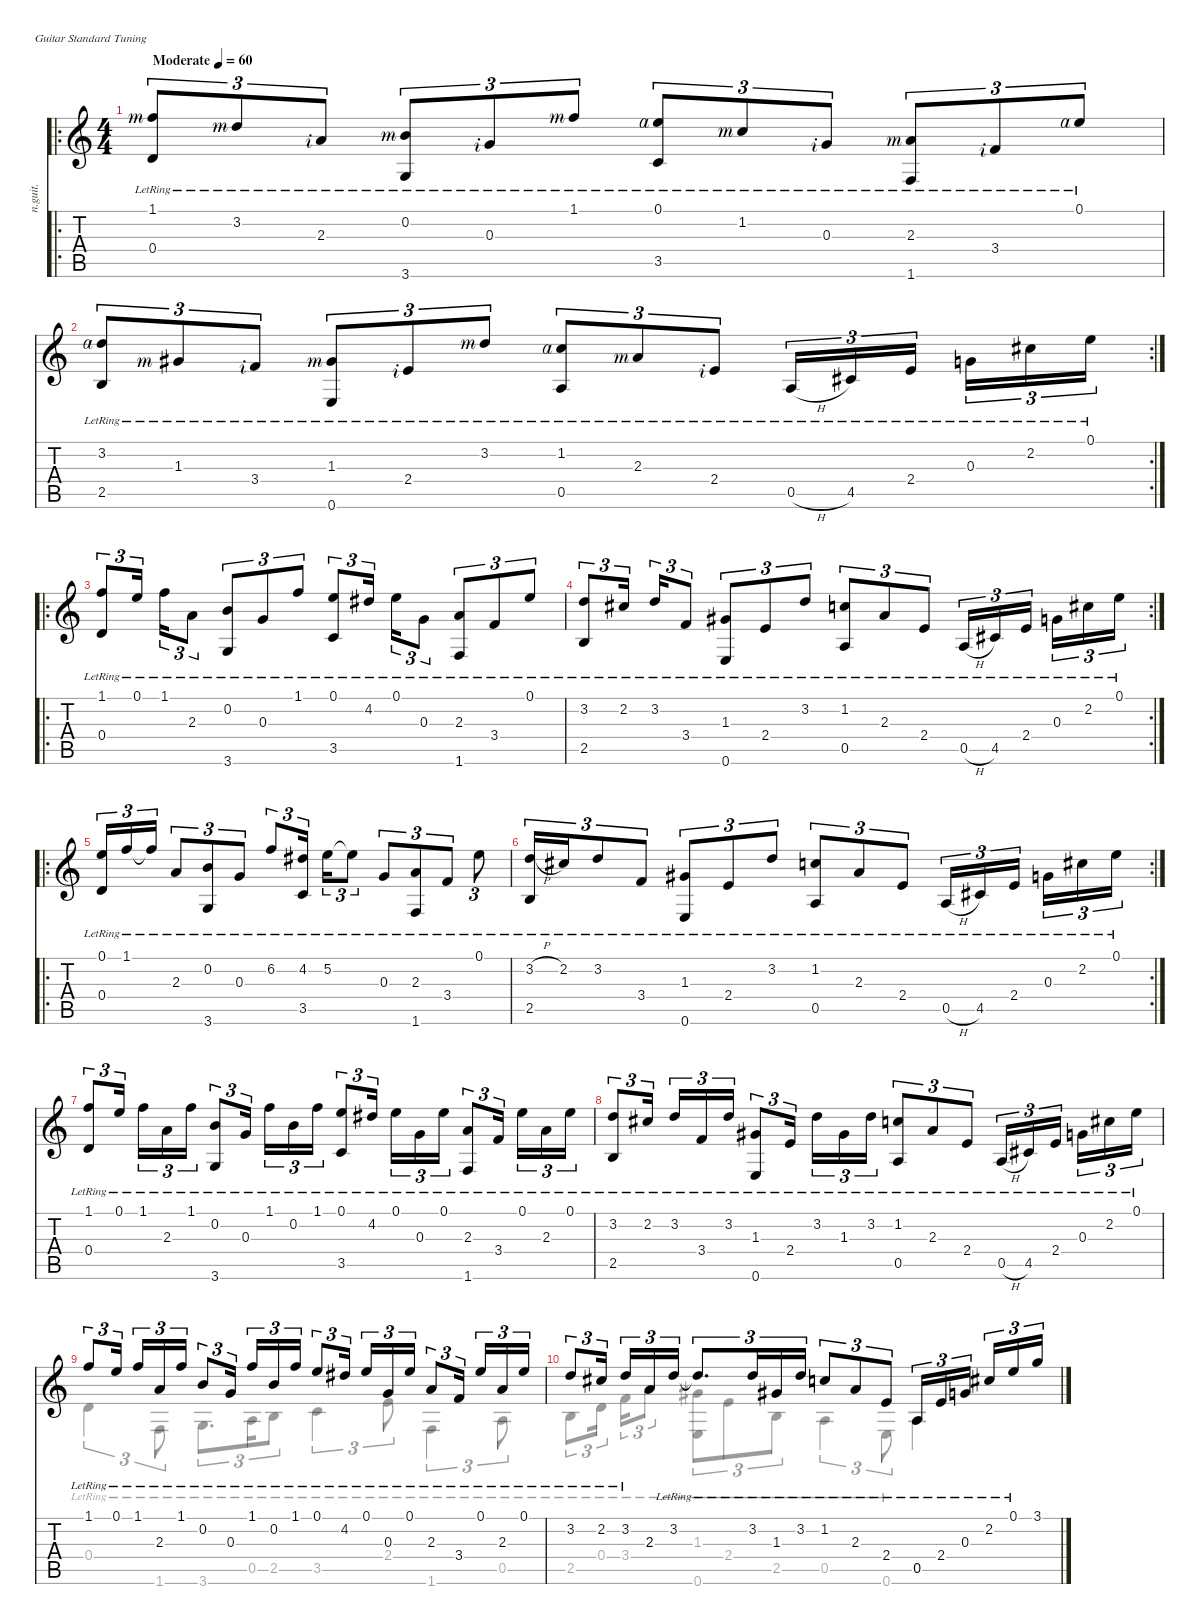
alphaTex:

\defaultSystemsLayout 4
\hideDynamics
\bracketExtendMode nobrackets
\track ("Track 1" "n.guit.") {instrument acousticguitarnylon}
\staff {score tabs}
\tuning (E4 B3 G3 D3 A2 E2)
\voice
\ro
\ts (4 4)
\beaming (8 2 2 2 2)
\tempo (60 "Moderate")
\clef g2
\ks c
(1.1{lr rf 3} 0.4{lr}).8{tu (3 2) dy f instrument acousticguitarnylon beam Up} 3.2{lr rf 3}.8{tu (3 2) beam Up} 2.3{lr rf 2}.8{tu (3 2) beam Up} (0.2{lr rf 3} 3.6{lr}).8{tu (3 2) beam Up} 0.3{lr rf 2}.8{tu (3 2) beam Up} 1.1{lr rf 3}.8{tu (3 2) beam Up} (0.1{lr rf 4} 3.5{lr}).8{tu (3 2) beam Up} 1.2{lr rf 3}.8{tu (3 2) beam Up} 0.3{lr rf 2}.8{tu (3 2) beam Up} (2.3{lr rf 3} 1.6{lr}).8{tu (3 2) beam Up} 3.4{lr rf 2}.8{tu (3 2) beam Up} 0.1{lr rf 4}.8{tu (3 2) beam Up} |
\rc 2
(3.2{lr rf 4} 2.5{lr}).8{tu (3 2) beam Up} 1.3{lr rf 3 acc #}.8{tu (3 2) beam Up} 3.4{lr rf 2}.8{tu (3 2) beam Up} (1.3{lr rf 3 acc #} 0.6{lr}).8{tu (3 2) beam Up} 2.4{lr rf 2}.8{tu (3 2) beam Up} 3.2{lr rf 3}.8{tu (3 2) beam Up} (1.2{lr rf 4} 0.5{lr}).8{tu (3 2) beam Up} 2.3{lr rf 3}.8{tu (3 2) beam Up} 2.4{lr rf 2}.8{tu (3 2) beam Up} 0.5{h lr}.16{tu (3 2) beam Up} 4.5{lr acc #}.16{tu (3 2) beam Up} 2.4{lr}.16{tu (3 2) beam Up} 0.3{lr}.16{tu (3 2) beam Down} 2.2{lr acc #}.16{tu (3 2) beam Down} 0.1{lr}.16{tu (3 2) beam Down} |
\ro
(1.1{lr} 0.4{lr}).8{tu (3 2) beam Up} 0.1{lr}.16{tu (3 2) beam Up} 1.1{lr}.16{tu (3 2) beam Down} 2.3{lr}.8{tu (3 2) beam Down} (0.2{lr} 3.6{lr}).8{tu (3 2) beam Up} 0.3{lr}.8{tu (3 2) beam Up} 1.1{lr}.8{tu (3 2) beam Up} (0.1{lr} 3.5{lr}).8{tu (3 2) beam Up} 4.2{lr acc #}.16{tu (3 2) beam Up} 0.1{lr}.16{tu (3 2) beam Down} 0.3{lr}.8{tu (3 2) beam Down} (2.3{lr} 1.6{lr}).8{tu (3 2) beam Up} 3.4{lr}.8{tu (3 2) beam Up} 0.1{lr}.8{tu (3 2) beam Up} |
\rc 2
(3.2{lr} 2.5{lr}).8{tu (3 2) beam Up} 2.2{lr acc #}.16{tu (3 2) beam Up} 3.2{lr}.16{tu (3 2) beam Up} 3.4{lr}.8{tu (3 2) beam Up} (1.3{lr acc #} 0.6{lr}).8{tu (3 2) beam Up} 2.4{lr}.8{tu (3 2) beam Up} 3.2{lr}.8{tu (3 2) beam Up} (1.2{lr} 0.5{lr}).8{tu (3 2) beam Up} 2.3{lr}.8{tu (3 2) beam Up} 2.4{lr}.8{tu (3 2) beam Up} 0.5{h lr}.16{tu (3 2) beam Up} 4.5{lr acc #}.16{tu (3 2) beam Up} 2.4{lr}.16{tu (3 2) beam Up} 0.3{lr}.16{tu (3 2) beam Down} 2.2{lr acc #}.16{tu (3 2) beam Down} 0.1{lr}.16{tu (3 2) beam Down} |
\ro
(0.4{lr} 0.1).16{tu (3 2) beam Up} 1.1{lr}.16{tu (3 2) beam Up} 1.1{lr t}.16{tu (3 2) beam Up} 2.3{lr}.8{tu (3 2) beam Up} (0.2{lr} 3.6{lr}).8{tu (3 2) beam Up} 0.3{lr}.8{tu (3 2) beam Up} 6.2{lr}.8{tu (3 2) beam Up} (3.5{lr} 4.2{acc #}).16{tu (3 2) beam Up} 5.2{lr}.16{tu (3 2) beam Down} 5.2{lr t}.8{tu (3 2) beam Down} 0.3{lr}.8{tu (3 2) beam Up} (2.3{lr} 1.6{lr}).8{tu (3 2) beam Up} 3.4{lr}.8{tu (3 2) beam Up} 0.1{lr}.8{tu (3 2) beam Down} |
\rc 2
(3.2{h lr} 2.5{lr}).16{tu (3 2) beam Up} 2.2{lr acc #}.16{tu (3 2) beam Up} 3.2{lr}.8{tu (3 2) beam Up} 3.4{lr}.8{tu (3 2) beam Up} (1.3{lr acc #} 0.6{lr}).8{tu (3 2) beam Up} 2.4{lr}.8{tu (3 2) beam Up} 3.2{lr}.8{tu (3 2) beam Up} (1.2{lr} 0.5{lr}).8{tu (3 2) beam Up} 2.3{lr}.8{tu (3 2) beam Up} 2.4{lr}.8{tu (3 2) beam Up} 0.5{h lr}.16{tu (3 2) beam Up} 4.5{lr acc #}.16{tu (3 2) beam Up} 2.4{lr}.16{tu (3 2) beam Up} 0.3{lr}.16{tu (3 2) beam Down} 2.2{lr acc #}.16{tu (3 2) beam Down} 0.1{lr}.16{tu (3 2) beam Down} |
(1.1{lr} 0.4{lr}).8{tu (3 2) beam Up} 0.1{lr}.16{tu (3 2) beam Up} 1.1{lr}.16{tu (3 2) beam Down} 2.3{lr}.16{tu (3 2) beam Down} 1.1{lr}.16{tu (3 2) beam Down} (0.2{lr} 3.6{lr}).8{tu (3 2) beam Up} 0.3{lr}.16{tu (3 2) beam Up} 1.1{lr}.16{tu (3 2) beam Down} 0.2{lr}.16{tu (3 2) beam Down} 1.1{lr}.16{tu (3 2) beam Down} (0.1{lr} 3.5{lr}).8{tu (3 2) beam Up} 4.2{lr acc #}.16{tu (3 2) beam Up} 0.1{lr}.16{tu (3 2) beam Down} 0.3{lr}.16{tu (3 2) beam Down} 0.1{lr}.16{tu (3 2) beam Down} (2.3{lr} 1.6{lr}).8{tu (3 2) beam Up} 3.4{lr}.16{tu (3 2) beam Up} 0.1{lr}.16{tu (3 2) beam Down} 2.3{lr}.16{tu (3 2) beam Down} 0.1{lr}.16{tu (3 2) beam Down} |
(3.2{lr} 2.5{lr}).8{tu (3 2) beam Up} 2.2{lr acc #}.16{tu (3 2) beam Up} 3.2{lr}.16{tu (3 2) beam Up} 3.4{lr}.16{tu (3 2) beam Up} 3.2{lr}.16{tu (3 2) beam Up} (1.3{lr acc #} 0.6{lr}).8{tu (3 2) beam Up} 2.4{lr}.16{tu (3 2) beam Up} 3.2{lr}.16{tu (3 2) beam Down} 1.3{lr acc #}.16{tu (3 2) beam Down} 3.2{lr}.16{tu (3 2) beam Down} (1.2{lr} 0.5{lr}).8{tu (3 2) beam Up} 2.3{lr}.8{tu (3 2) beam Up} 2.4{lr}.8{tu (3 2) beam Up} 0.5{h lr}.16{tu (3 2) beam Up} 4.5{lr acc #}.16{tu (3 2) beam Up} 2.4{lr}.16{tu (3 2) beam Up} 0.3{lr}.16{tu (3 2) beam Down} 2.2{lr acc #}.16{tu (3 2) beam Down} 0.1{lr}.16{tu (3 2) beam Down} |
1.1{lr}.8{tu (3 2) beam Up} 0.1{lr}.16{tu (3 2) beam Up} 1.1{lr}.16{tu (3 2) beam Up} 2.3{lr}.16{tu (3 2) beam Up} 1.1{lr}.16{tu (3 2) beam Up} 0.2{lr}.8{tu (3 2) beam Up} 0.3{lr}.16{tu (3 2) beam Up} 1.1{lr}.16{tu (3 2) beam Up} 0.2{lr}.16{tu (3 2) beam Up} 1.1{lr}.16{tu (3 2) beam Up} 0.1{lr}.8{tu (3 2) beam Up} 4.2{lr acc #}.16{tu (3 2) beam Up} 0.1{lr}.16{tu (3 2) beam Up} 0.3{lr}.16{tu (3 2) beam Up} 0.1{lr}.16{tu (3 2) beam Up} 2.3{lr}.8{tu (3 2) beam Up} 3.4{lr}.16{tu (3 2) beam Up} 0.1{lr}.16{tu (3 2) beam Up} 2.3{lr}.16{tu (3 2) beam Up} 0.1{lr}.16{tu (3 2) beam Up} |
3.2{lr}.8{tu (3 2) beam Up} 2.2{lr acc #}.16{tu (3 2) beam Up} 3.2{lr}.16{tu (3 2) beam Up} 2.3.16{tu (3 2) beam Up} 3.2{lr}.16{tu (3 2) beam Up} 3.2{lr t}.8{d tu (3 2) beam Up} 3.2{lr}.16{tu (3 2) beam Up} 1.3{lr acc #}.16{tu (3 2) beam Up} 3.2{lr}.16{tu (3 2) beam Up} 1.2{lr}.8{tu (3 2) beam Up} 2.3{lr}.8{tu (3 2) beam Up} 2.4{lr}.8{tu (3 2) beam Up} 0.5{lr}.16{tu (3 2) beam Up} 2.4{lr}.16{tu (3 2) beam Up} 0.3{lr}.16{tu (3 2) beam Up} 2.2{lr acc #}.16{tu (3 2) beam Up} 0.1{lr}.16{tu (3 2) beam Up} 3.1.16{tu (3 2) beam Up}
\voice
\clef g2
\ottava regular
\simile none
\ks c
|
|
|
|
|
|
|
|
0.4{lr}.4{tu (3 2) beam Down} 1.6{lr}.8{tu (3 2) beam Down} 3.6{lr}.8{d tu (3 2) beam Down} 0.5{lr}.16{tu (3 2) beam Down} 2.5{lr}.8{tu (3 2) beam Down} 3.5{lr}.4{tu (3 2) beam Down} 2.4{lr}.8{tu (3 2) beam Down} 1.6{lr}.4{tu (3 2) beam Down} 0.5{lr}.8{tu (3 2) beam Down} |
2.5{lr}.8{tu (3 2) beam Down} 0.4{lr}.16{tu (3 2) beam Down} 3.4{lr}.16{tu (3 2) beam Down} 2.3{lr}.8{tu (3 2) beam Down} (1.3{lr acc #} 0.6{lr}).8{tu (3 2) beam Down} 2.4{lr}.8{tu (3 2) beam Down} 2.5{lr}.8{tu (3 2) beam Down} 0.5{lr}.4{tu (3 2) beam Down} 0.6{lr}.8{tu (3 2) beam Down} 0.5.4{beam Down}
